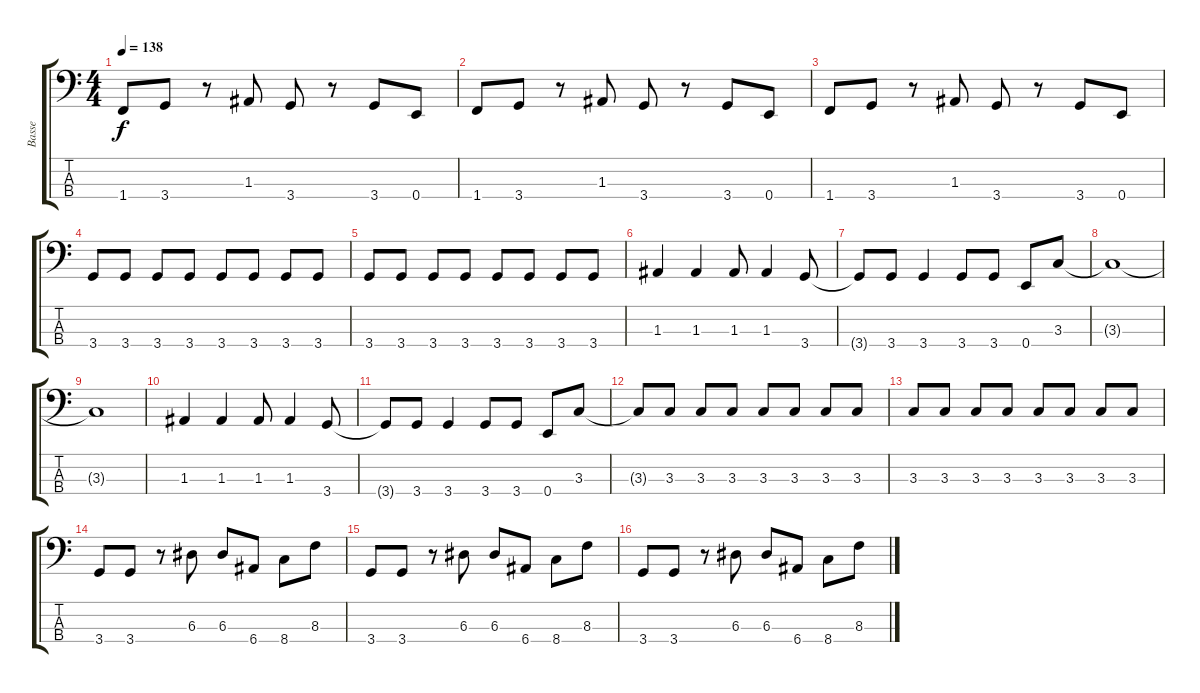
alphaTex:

\track ("Basse" "Basse") {instrument acousticguitarnylon}
\staff {score tabs}
\tuning (G2 D2 A1 E1) {hide}
\ts (4 4)
\tempo 138
\clef f4
\ks c
1.4.8{dy f} 3.4.8 r.8 1.3.8 3.4.8 r.8 3.4.8 0.4.8 |
1.4.8 3.4.8 r.8 1.3.8 3.4.8 r.8 3.4.8 0.4.8 |
1.4.8 3.4.8 r.8 1.3.8 3.4.8 r.8 3.4.8 0.4.8 |
3.4.8 3.4.8 3.4.8 3.4.8 3.4.8 3.4.8 3.4.8 3.4.8 |
3.4.8 3.4.8 3.4.8 3.4.8 3.4.8 3.4.8 3.4.8 3.4.8 |
1.3.4 1.3.4 1.3.8 1.3.4 3.4.8 |
3.4{t}.8 3.4.8 3.4.4 3.4.8 3.4.8 0.4.8 3.3.8 |
3.3{t}.1 |
3.3{t}.1 |
1.3.4 1.3.4 1.3.8 1.3.4 3.4.8 |
3.4{t}.8 3.4.8 3.4.4 3.4.8 3.4.8 0.4.8 3.3.8 |
3.3{t}.8 3.3.8 3.3.8 3.3.8 3.3.8 3.3.8 3.3.8 3.3.8 |
3.3.8 3.3.8 3.3.8 3.3.8 3.3.8 3.3.8 3.3.8 3.3.8 |
3.4.8 3.4.8 r.8 6.3.8 6.3.8 6.4.8 8.4.8 8.3.8 |
3.4.8 3.4.8 r.8 6.3.8 6.3.8 6.4.8 8.4.8 8.3.8 |
3.4.8 3.4.8 r.8 6.3.8 6.3.8 6.4.8 8.4.8 8.3.8
